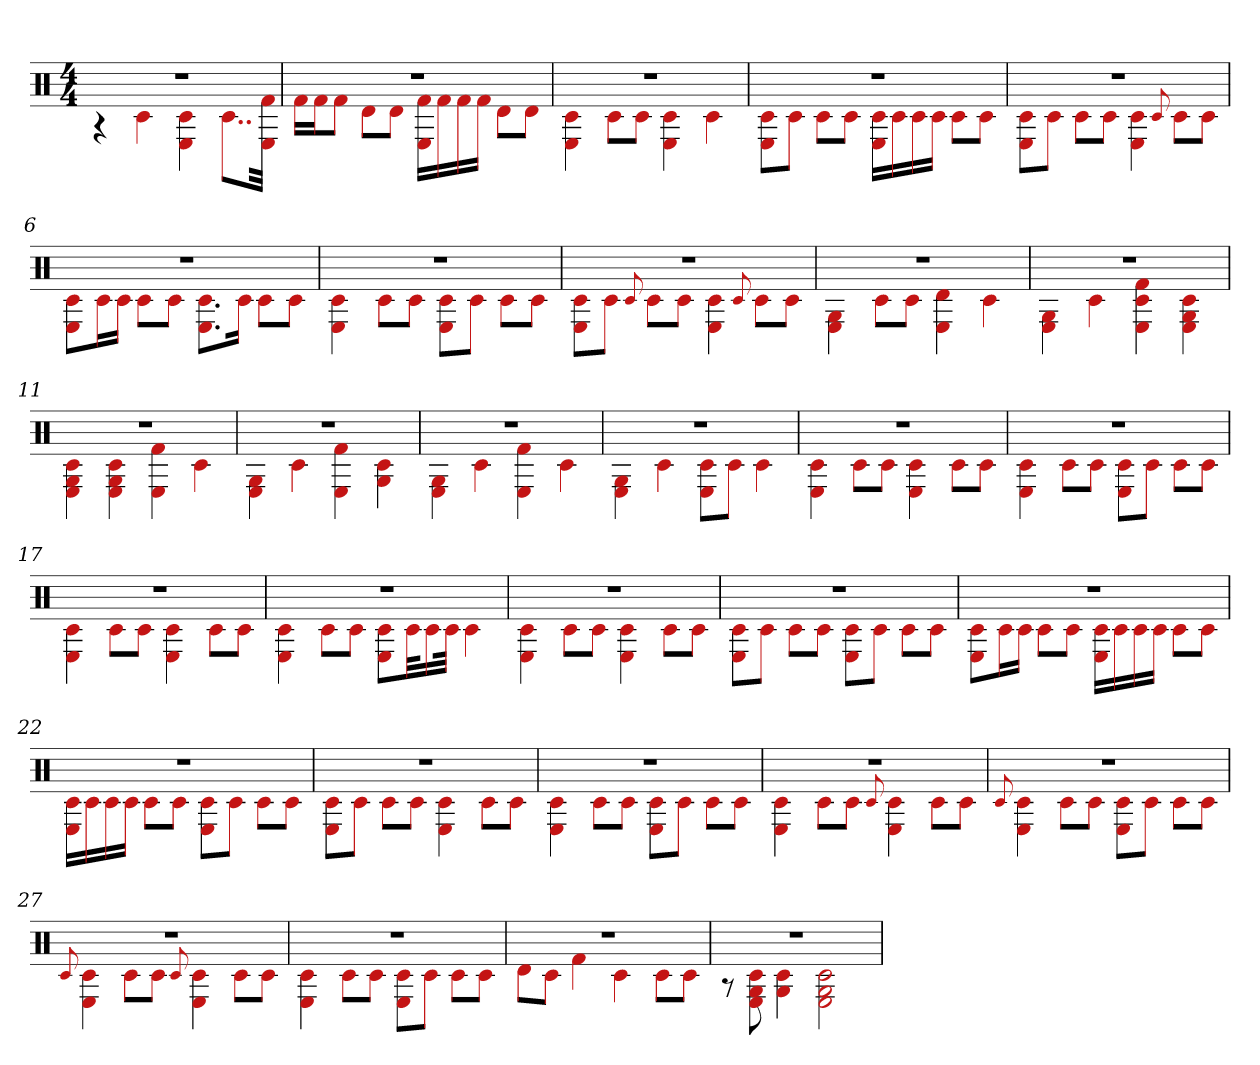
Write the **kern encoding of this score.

**kern
*part1
*staff1
*clefX
*k[]
*M4/4
=1
*^
1r	4r
.	4c#
.	4E 4c#
.	8..c#L
.	32E 32f#Jkk
=2	=2
1r	16f#LL
.	16f#J
.	8f#J
.	8dL
.	8dJ
.	16f# 16ELL
.	16f#
.	16f#
.	16f#JJ
.	8dL
.	8dJ
=3	=3
1r	4c# 4E
.	8c#L
.	8c#J
.	4E 4c#
.	4c#
=4	=4
1r	8E 8c#L
.	8c#J
.	8c#L
.	8c#J
.	16E 16c#LL
.	16c#
.	16c#
.	16c#JJ
.	8c#L
.	8c#J
=5	=5
1r	8c# 8EL
.	8c#J
.	8c#L
.	8c#J
.	4c# 4E
.	8qqc#
.	8c#L
.	8c#J
=6	=6
1r	8E 8c#L
.	16c#L
.	16c#JJ
.	8c#L
.	8c#J
.	8.c# 8.EL
.	16c#Jk
.	8c#L
.	8c#J
=7	=7
1r	4c# 4E
.	8c#L
.	8c#J
.	8c# 8EL
.	8c#J
.	8c#L
.	8c#J
=8	=8
1r	8E 8c#L
.	8c#J
.	8qqc#
.	8c#L
.	8c#J
.	4E 4c#
.	8qqc#
.	8c#L
.	8c#J
=9	=9
1r	4G 4E
.	8c#L
.	8c#J
.	4d 4E
.	4c#
=10	=10
1r	4G 4E
.	4c#
.	4E 4f# 4c#
.	4c# 4E 4G
=11	=11
1r	4c# 4G 4E
.	4G 4E 4c#
.	4E 4f#
.	4c#
=12	=12
1r	4G 4E
.	4c#
.	4E 4f#
.	4G 4c#
=13	=13
1r	4E 4G
.	4c#
.	4E 4f#
.	4c#
=14	=14
1r	4G 4E
.	4c#
.	8E 8c#L
.	8c#J
.	4c#
=15	=15
1r	4c# 4E
.	8c#L
.	8c#J
.	4E 4c#
.	8c#L
.	8c#J
=16	=16
1r	4E 4c#
.	8c#L
.	8c#J
.	8E 8c#L
.	8c#J
.	8c#L
.	8c#J
=17	=17
1r	4E 4c#
.	8c#L
.	8c#J
.	4E 4c#
.	8c#L
.	8c#J
=18	=18
1r	4E 4c#
.	8c#L
.	8c#J
.	8E 8c#L
.	32c#kL
.	16c#
.	32c#JJk
.	4c#
=19	=19
1r	4E 4c#
.	8c#L
.	8c#J
.	4E 4c#
.	8c#L
.	8c#J
=20	=20
1r	8E 8c#L
.	8c#J
.	8c#L
.	8c#J
.	8E 8c#L
.	8c#J
.	8c#L
.	8c#J
=21	=21
1r	8E 8c#L
.	16c#L
.	16c#JJ
.	8c#L
.	8c#J
.	16c# 16ELL
.	16c#
.	16c#
.	16c#JJ
.	8c#L
.	8c#J
=22	=22
1r	16c# 16ELL
.	16c#
.	16c#
.	16c#JJ
.	8c#L
.	8c#J
.	8c# 8EL
.	8c#J
.	8c#L
.	8c#J
=23	=23
1r	8c# 8EL
.	8c#J
.	8c#L
.	8c#J
.	4E 4c#
.	8c#L
.	8c#J
=24	=24
1r	4E 4c#
.	8c#L
.	8c#J
.	8E 8c#L
.	8c#J
.	8c#L
.	8c#J
=25	=25
1r	4E 4c#
.	8c#L
.	8c#J
.	8qqc#
.	4E 4c#
.	8c#L
.	8c#J
=26	=26
.	8qqc#
1r	4E 4c#
.	8c#L
.	8c#J
.	8E 8c#L
.	8c#J
.	8c#L
.	8c#J
=27	=27
.	8qqc#
1r	4E 4c#
.	8c#L
.	8c#J
.	8qqc#
.	4E 4c#
.	8c#L
.	8c#J
=28	=28
1r	4E 4c#
.	8c#L
.	8c#J
.	8E 8c#L
.	8c#J
.	8c#L
.	8c#J
=29	=29
1r	8dL
.	8c#J
.	4f#
.	4c#
.	8c#L
.	8c#J
=30	=30
1r	8r
.	8G 8c# 8E
.	4c# 4G
.	2E 2G 2c#
*v	*v
=
*-
